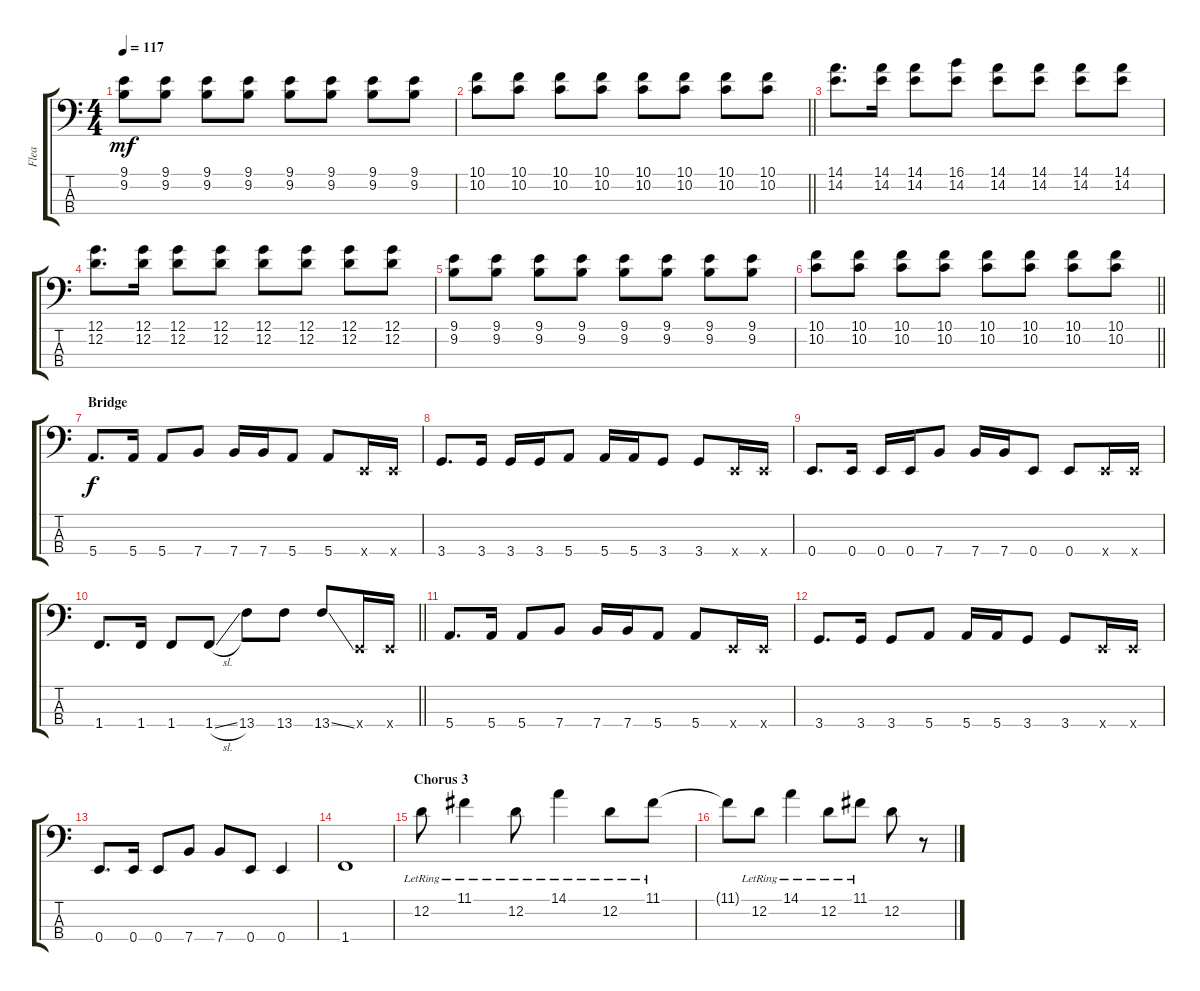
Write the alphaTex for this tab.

\track ("Flea" "Flea") {instrument electricbassfinger}
\staff {score tabs}
\tuning (G2 D2 A1 E1) {hide}
\ts (4 4)
\tempo 117
\clef f4
\ks c
(9.1 9.2).8{dy mf} (9.1 9.2).8 (9.1 9.2).8 (9.1 9.2).8 (9.1 9.2).8 (9.1 9.2).8 (9.1 9.2).8 (9.1 9.2).8 |
\barLineRight lightlight
(10.1 10.2).8 (10.1 10.2).8 (10.1 10.2).8 (10.1 10.2).8 (10.1 10.2).8 (10.1 10.2).8 (10.1 10.2).8 (10.1 10.2).8 |
(14.1 14.2).8{d} (14.1 14.2).16 (14.1 14.2).8 (16.1 14.2).8 (14.1 14.2).8 (14.1 14.2).8 (14.1 14.2).8 (14.1 14.2).8 |
(12.1 12.2).8{d} (12.1 12.2).16 (12.1 12.2).8 (12.1 12.2).8 (12.1 12.2).8 (12.1 12.2).8 (12.1 12.2).8 (12.1 12.2).8 |
(9.1 9.2).8 (9.1 9.2).8 (9.1 9.2).8 (9.1 9.2).8 (9.1 9.2).8 (9.1 9.2).8 (9.1 9.2).8 (9.1 9.2).8 |
\barLineRight lightlight
(10.1 10.2).8 (10.1 10.2).8 (10.1 10.2).8 (10.1 10.2).8 (10.1 10.2).8 (10.1 10.2).8 (10.1 10.2).8 (10.1 10.2).8 |
\section ("" "Bridge")
5.4.8{d dy f} 5.4.16 5.4.8 7.4.8 7.4.16 7.4.16 5.4.8 5.4.8 0.4{x}.16 0.4{x}.16 |
3.4.8{d} 3.4.16 3.4.16 3.4.16 5.4.8 5.4.16 5.4.16 3.4.8 3.4.8 0.4{x}.16 0.4{x}.16 |
0.4.8{d} 0.4.16 0.4.16 0.4.16 7.4.8 7.4.16 7.4.16 0.4.8 0.4.8 0.4{x}.16 0.4{x}.16 |
\barLineRight lightlight
1.4.8{d} 1.4.16 1.4.8 1.4{sl}.8 13.4.8 13.4.8 13.4{ss}.8 0.4{x}.16 0.4{x}.16 |
5.4.8{d} 5.4.16 5.4.8 7.4.8 7.4.16 7.4.16 5.4.8 5.4.8 0.4{x}.16 0.4{x}.16 |
3.4.8{d} 3.4.16 3.4.8 5.4.8 5.4.16 5.4.16 3.4.8 3.4.8 0.4{x}.16 0.4{x}.16 |
0.4.8{d} 0.4.16 0.4.8 7.4.8 7.4.8 0.4.8 0.4.4 |
1.4.1 |
\section ("" "Chorus 3")
12.2{lr}.8 11.1{lr}.4 12.2{lr}.8 14.1{lr}.4 12.2{lr}.8 11.1{lr}.8 |
11.1{t}.8 12.2{lr}.8 14.1{lr}.4 12.2{lr}.8 11.1{lr}.8 12.2.8 r.8
